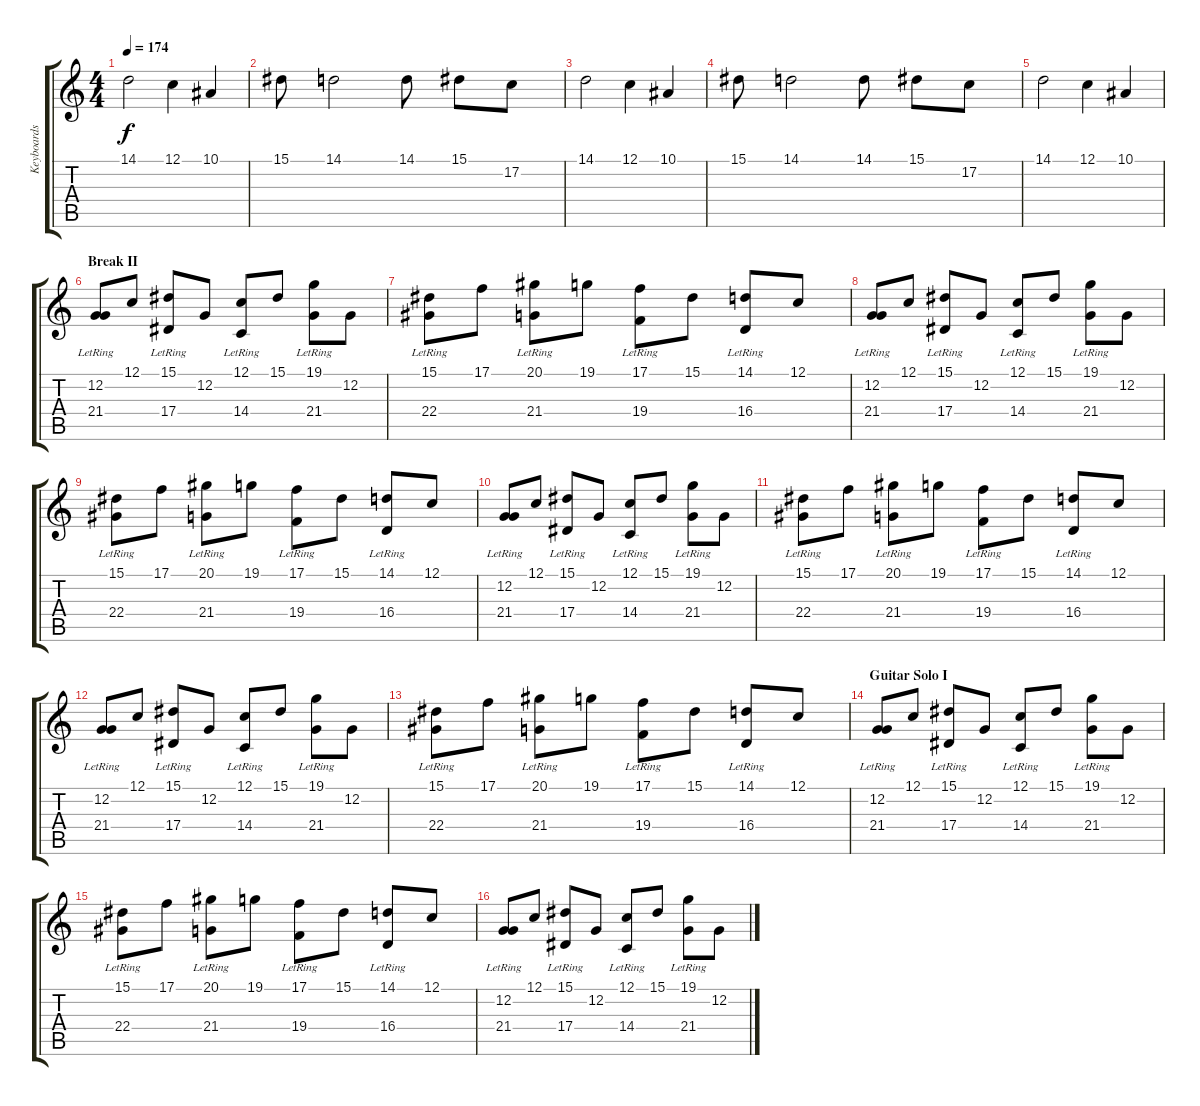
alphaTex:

\track ("Keyboards" "Keyboards") {instrument musicbox}
\staff {score tabs}
\tuning (C4 G3 Eb3 Bb2 F2 C2) {hide}
\ts (4 4)
\tempo 174
\clef g2
\ks c
14.1.2{dy f} 12.1.4 10.1.4 |
15.1.8 14.1.2 14.1.8 15.1.8 17.2.8 |
14.1.2 12.1.4 10.1.4 |
15.1.8 14.1.2 14.1.8 15.1.8 17.2.8 |
14.1.2 12.1.4 10.1.4 |
\section ("" "Break II")
(12.2 21.4{lr}).8 12.1.8 (15.1 17.4{lr}).8 12.2.8 (12.1 14.4{lr}).8 15.1.8 (19.1 21.4{lr}).8 12.2.8 |
(15.1 22.4{lr}).8 17.1.8 (20.1 21.4{lr}).8 19.1.8 (17.1 19.4{lr}).8 15.1.8 (14.1 16.4{lr}).8 12.1.8 |
(12.2 21.4{lr}).8 12.1.8 (15.1 17.4{lr}).8 12.2.8 (12.1 14.4{lr}).8 15.1.8 (19.1 21.4{lr}).8 12.2.8 |
(15.1 22.4{lr}).8 17.1.8 (20.1 21.4{lr}).8 19.1.8 (17.1 19.4{lr}).8 15.1.8 (14.1 16.4{lr}).8 12.1.8 |
(12.2 21.4{lr}).8 12.1.8 (15.1 17.4{lr}).8 12.2.8 (12.1 14.4{lr}).8 15.1.8 (19.1 21.4{lr}).8 12.2.8 |
(15.1 22.4{lr}).8 17.1.8 (20.1 21.4{lr}).8 19.1.8 (17.1 19.4{lr}).8 15.1.8 (14.1 16.4{lr}).8 12.1.8 |
(12.2 21.4{lr}).8 12.1.8 (15.1 17.4{lr}).8 12.2.8 (12.1 14.4{lr}).8 15.1.8 (19.1 21.4{lr}).8 12.2.8 |
(15.1 22.4{lr}).8 17.1.8 (20.1 21.4{lr}).8 19.1.8 (17.1 19.4{lr}).8 15.1.8 (14.1 16.4{lr}).8 12.1.8 |
\section ("" "Guitar Solo I")
(12.2 21.4{lr}).8 12.1.8 (15.1 17.4{lr}).8 12.2.8 (12.1 14.4{lr}).8 15.1.8 (19.1 21.4{lr}).8 12.2.8 |
(15.1 22.4{lr}).8 17.1.8 (20.1 21.4{lr}).8 19.1.8 (17.1 19.4{lr}).8 15.1.8 (14.1 16.4{lr}).8 12.1.8 |
(12.2 21.4{lr}).8 12.1.8 (15.1 17.4{lr}).8 12.2.8 (12.1 14.4{lr}).8 15.1.8 (19.1 21.4{lr}).8 12.2.8
